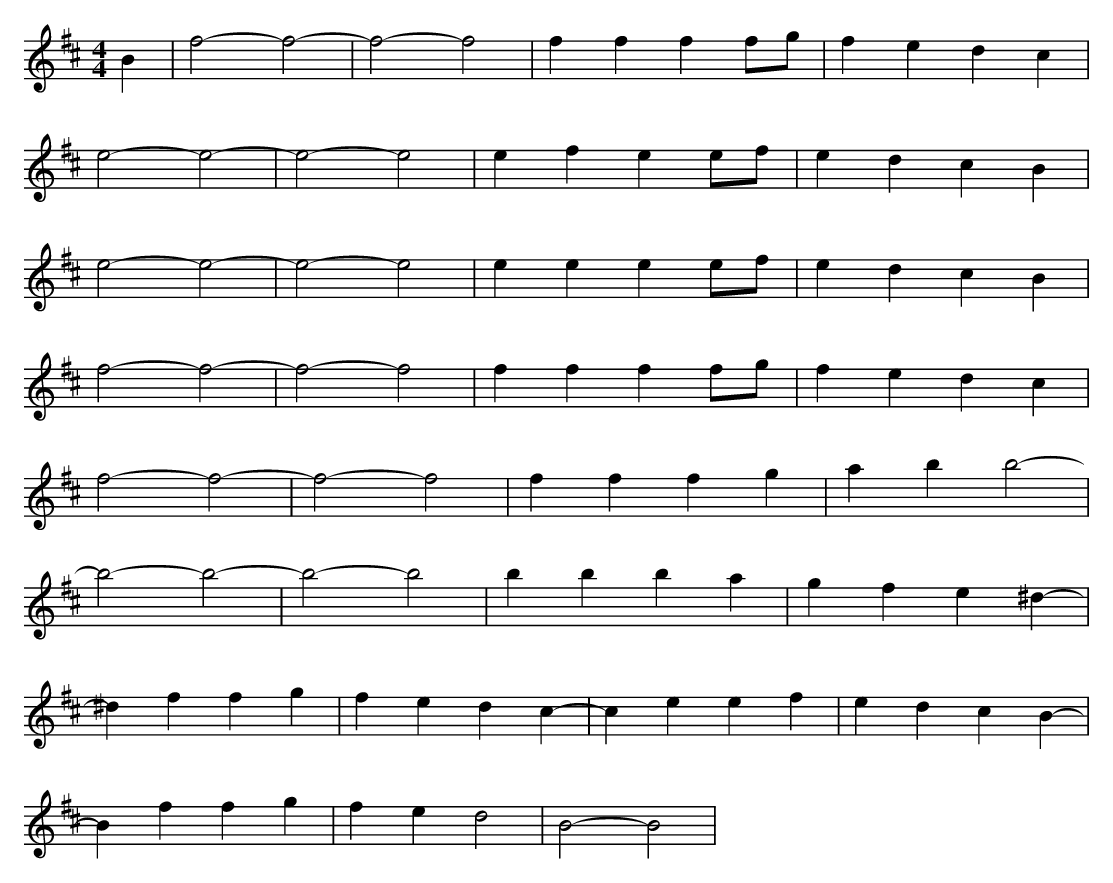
X:1
M:4/4
K:Bmin
B2|f4- f4-|f4- f4|f2f2 f2fg|f2e2 d2c2|
e4- e4-|e4- e4|e2f2 e2ef|e2d2 c2B2|
e4- e4-|e4- e4|e2e2 e2ef|e2d2 c2B2|
f4- f4-|f4- f4|f2f2 f2fg|f2e2 d2c2|
f4- f4-|f4- f4|f2f2 f2g2|a2b2 b4-|
b4- b4-|b4- b4|b2b2 b2a2|g2f2 e2^d2-|
^d2f2 f2g2|f2e2 d2c2-|c2e2 e2f2|e2d2 c2B2-|
B2f2 f2g2|f2e2 d4|B4- B4|
